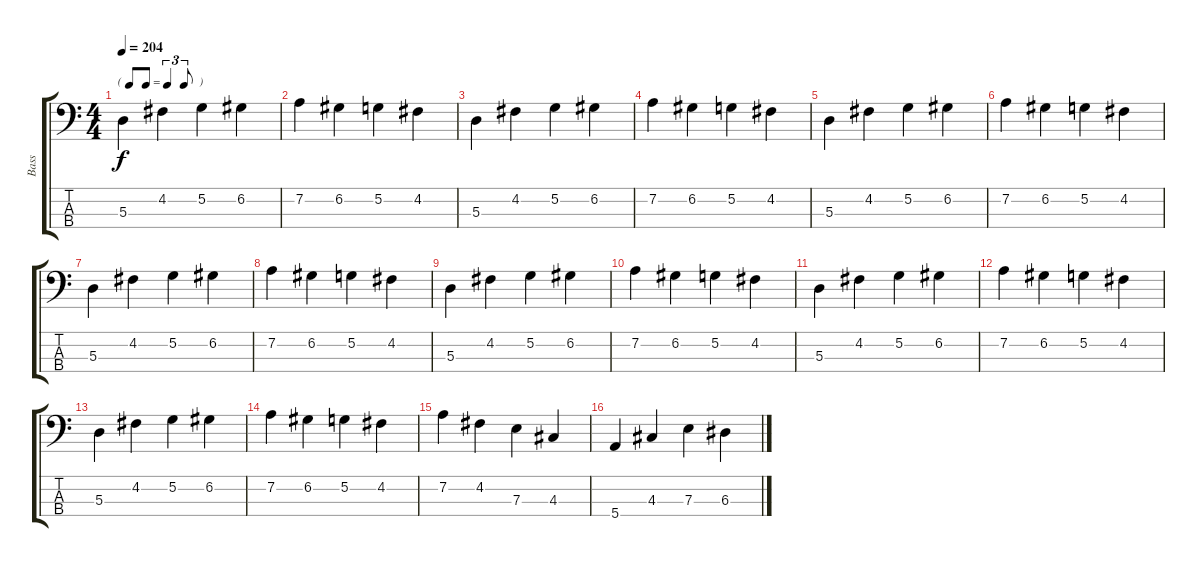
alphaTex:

\track ("Bass" "Bass") {instrument slapbass2}
\staff {score tabs}
\tuning (G2 D2 A1 E1) {hide}
\ts (4 4)
\tf triplet8th
\tempo 204
\clef f4
\ks c
5.3.4{dy f} 4.2.4 5.2.4 6.2.4 |
7.2.4 6.2.4 5.2.4 4.2.4 |
5.3.4 4.2.4 5.2.4 6.2.4 |
7.2.4 6.2.4 5.2.4 4.2.4 |
5.3.4 4.2.4 5.2.4 6.2.4 |
7.2.4 6.2.4 5.2.4 4.2.4 |
5.3.4 4.2.4 5.2.4 6.2.4 |
7.2.4 6.2.4 5.2.4 4.2.4 |
5.3.4 4.2.4 5.2.4 6.2.4 |
7.2.4 6.2.4 5.2.4 4.2.4 |
5.3.4 4.2.4 5.2.4 6.2.4 |
7.2.4 6.2.4 5.2.4 4.2.4 |
5.3.4 4.2.4 5.2.4 6.2.4 |
7.2.4 6.2.4 5.2.4 4.2.4 |
7.2.4 4.2.4 7.3.4 4.3.4 |
5.4.4 4.3.4 7.3.4 6.3.4
